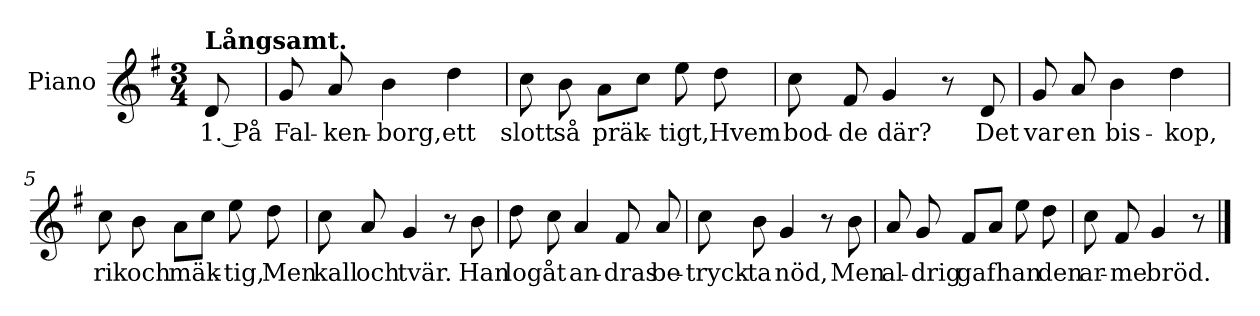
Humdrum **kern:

**kern	**text
*part1	*part1
*staff1	*staff1
*I"Piano	*
*I'Pno.	*
*clefG2	*
*k[f#]	*
*M3/4	*
=	=
!LO:TX:a:B:t=Långsamt.	!
!	!LO:LY:b
8d/	1. På
=1	=1
!	!LO:LY:b
8g/	Fal-
!	!LO:LY:b
8a/	-ken-
!	!LO:LY:b
4b\	-borg,
!	!LO:LY:b
4dd\	ett
=2	=2
!	!LO:LY:b
8cc\	slott
!	!LO:LY:b
8b\	så
!	!LO:LY:b
8a\L	präk-
8cc\J	.
!	!LO:LY:b
8ee\	-tigt,
!	!LO:LY:b
8dd\	Hvem
!!LO:LB:g=z
=3	=3
!	!LO:LY:b
8cc\	bod-
!	!LO:LY:b
8f#/	-de
!	!LO:LY:b
4g/	där?
8r	.
!	!LO:LY:b
8d/	Det
=4	=4
!	!LO:LY:b
8g/	var
!	!LO:LY:b
8a/	en
!	!LO:LY:b
4b\	bis-
!	!LO:LY:b
4dd\	-kop,
=5	=5
!	!LO:LY:b
8cc\	rik
!	!LO:LY:b
8b\	och
!	!LO:LY:b
8a\L	mäk-
8cc\J	.
!	!LO:LY:b
8ee\	-tig,
!	!LO:LY:b
8dd\	Men
!!LO:LB:g=z
=6	=6
!	!LO:LY:b
8cc\	kall
!	!LO:LY:b
8a/	och
!	!LO:LY:b
4g/	tvär.
8r	.
!	!LO:LY:b
8b\	Han
=7	=7
!	!LO:LY:b
8dd\	log
!	!LO:LY:b
8cc\	åt
!	!LO:LY:b
4a/	an-
!	!LO:LY:b
8f#/	dras
!	!LO:LY:b
8a/	be-
=8	=8
!	!LO:LY:b
8cc\	-tryck-
!	!LO:LY:b
8b\	-ta
!	!LO:LY:b
4g/	nöd,
8r	.
!	!LO:LY:b
8b\	Men
!!LO:LB:g=z
=9	=9
!	!LO:LY:b
8a/	al-
!	!LO:LY:b
8g/	-drig
!	!LO:LY:b
8f#/L	gaf
8a/J	.
!	!LO:LY:b
8ee\	han
!	!LO:LY:b
8dd\	den
=10	=10
!	!LO:LY:b
8cc\	ar-
!	!LO:LY:b
8f#/	-me
!	!LO:LY:b
4g/	bröd.
8r	.
==	==
*-	*-
